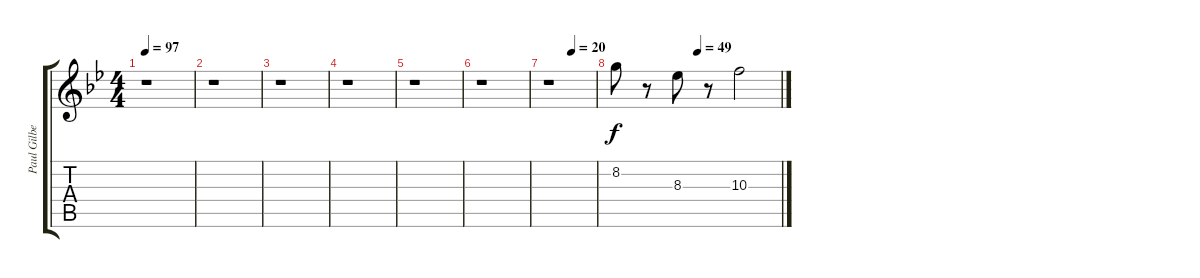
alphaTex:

\track ("Paul Gilbert" "Paul Gilbe") {instrument distortionguitar}
\staff {score tabs}
\tuning (E4 B3 G3 D3 A2 E2) {hide}
\ts (4 4)
\tempo 97
\clef g2
\ks bb
r.1{dy f} |
r.1 |
r.1 |
r.1 |
r.1 |
r.1 |
\tempo (20 0.5)
r.1 |
\tempo (49 0.5)
8.2.8 r.8 8.3.8 r.8 10.3.2
